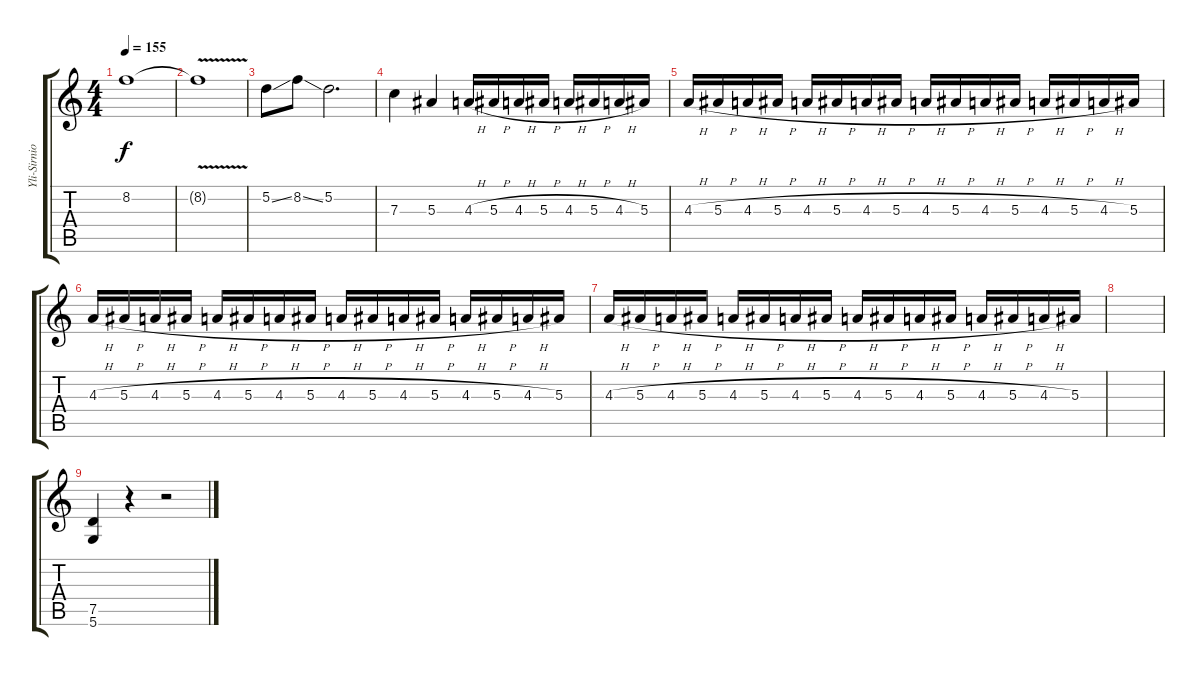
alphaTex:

\track ("Yli-Sirnio" "Yli-Sirnio") {instrument distortionguitar}
\staff {score tabs}
\tuning (D4 A3 F3 C3 G2 D2) {hide}
\ts (4 4)
\tempo 155
\clef g2
\ks c
8.2{t}.1{dy f} |
8.2{v t}.1 |
5.2{ss}.8 8.2{ss}.8 5.2.2{d} |
7.3.4 5.3.4 4.3{h}.16 5.3{h}.16 4.3{h}.16 5.3{h}.16 4.3{h}.16 5.3{h}.16 4.3{h}.16 5.3.16 |
4.3{h}.16 5.3{h}.16 4.3{h}.16 5.3{h}.16 4.3{h}.16 5.3{h}.16 4.3{h}.16 5.3{h}.16 4.3{h}.16 5.3{h}.16 4.3{h}.16 5.3{h}.16 4.3{h}.16 5.3{h}.16 4.3{h}.16 5.3.16 |
4.3{h}.16 5.3{h}.16 4.3{h}.16 5.3{h}.16 4.3{h}.16 5.3{h}.16 4.3{h}.16 5.3{h}.16 4.3{h}.16 5.3{h}.16 4.3{h}.16 5.3{h}.16 4.3{h}.16 5.3{h}.16 4.3{h}.16 5.3.16 |
4.3{h}.16 5.3{h}.16 4.3{h}.16 5.3{h}.16 4.3{h}.16 5.3{h}.16 4.3{h}.16 5.3{h}.16 4.3{h}.16 5.3{h}.16 4.3{h}.16 5.3{h}.16 4.3{h}.16 5.3{h}.16 4.3{h}.16 5.3.16 |
|
(7.5 5.6).4 r.4 r.2
